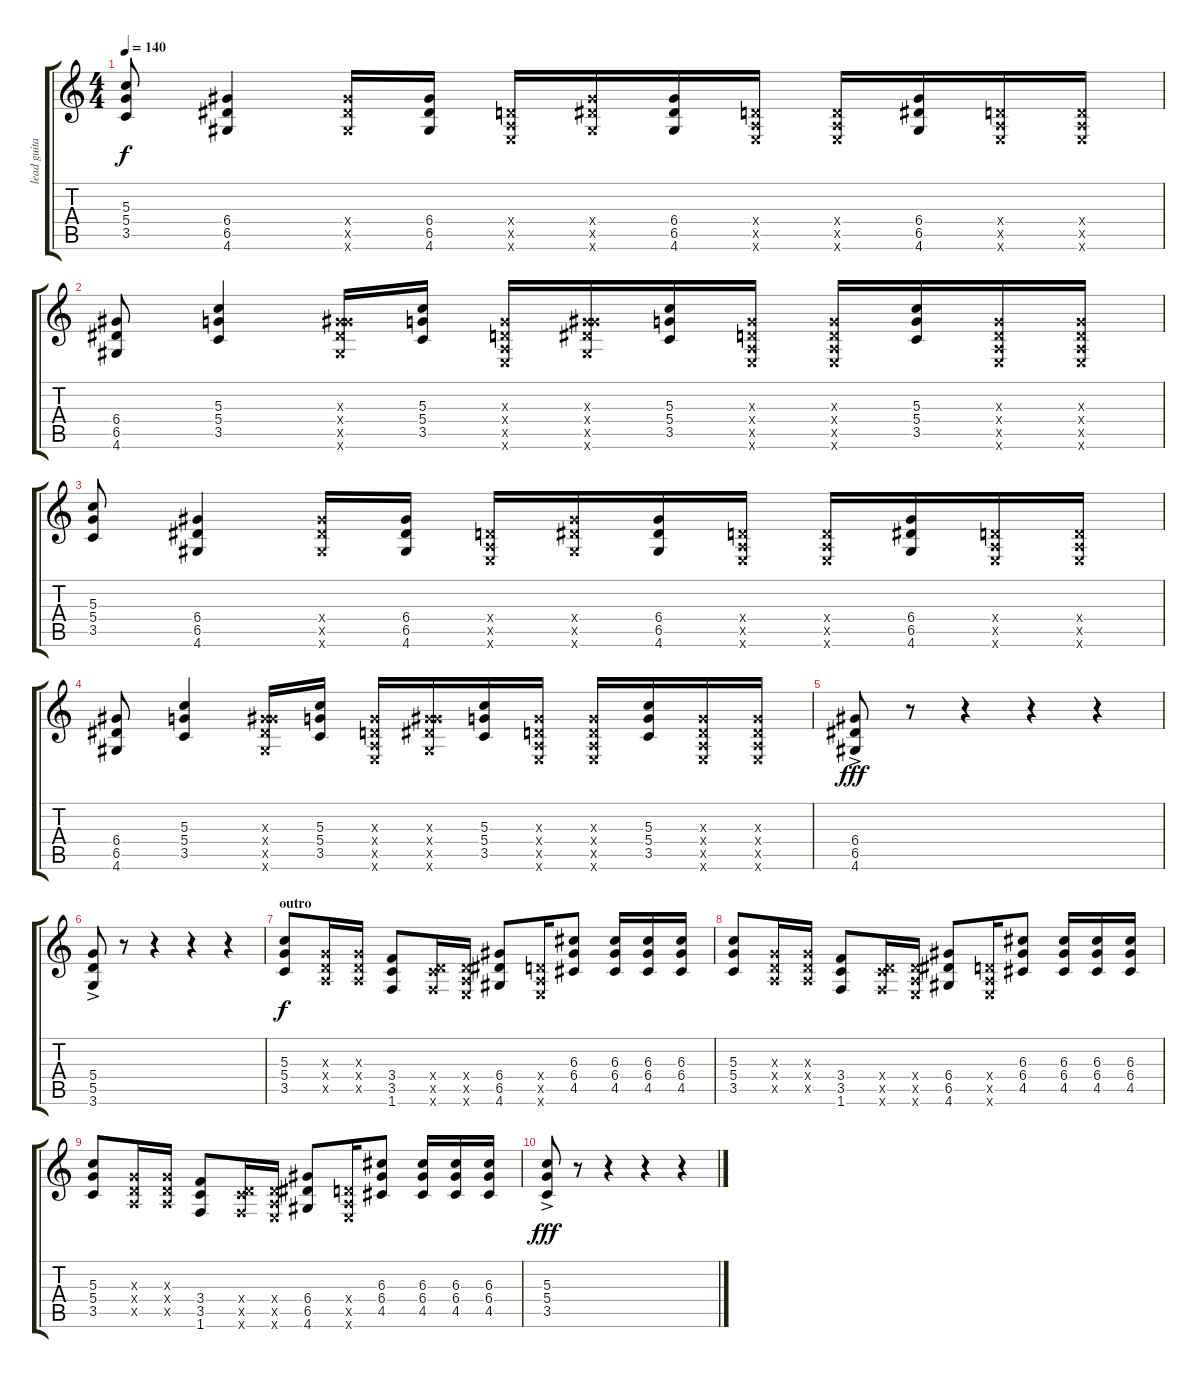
\track ("lead guitar" "lead guita") {instrument overdrivenguitar}
\staff {score tabs}
\tuning (E4 B3 G3 D3 A2 E2) {hide}
\ts (4 4)
\tempo 140
\clef g2
\ks c
(5.3 5.4 3.5).8{dy f} (6.4 6.5 4.6).4 (6.4{x} 6.5{x} 4.6{x}).16 (6.4 6.5 4.6).16 (0.4{x} 0.5{x} 0.6{x}).16 (6.4{x} 6.5{x} 4.6{x}).16 (6.4 6.5 4.6).16 (0.4{x} 0.5{x} 0.6{x}).16 (0.4{x} 0.5{x} 0.6{x}).16 (6.4 6.5 4.6).16 (0.4{x} 0.5{x} 0.6{x}).16 (0.4{x} 0.5{x} 0.6{x}).16 |
(6.4 6.5 4.6).8 (5.3 5.4 3.5).4 (0.3{x} 6.4{x} 6.5{x} 4.6{x}).16 (5.3 5.4 3.5).16 (0.3{x} 0.4{x} 0.5{x} 0.6{x}).16 (0.3{x} 6.4{x} 6.5{x} 4.6{x}).16 (5.3 5.4 3.5).16 (0.3{x} 0.4{x} 0.5{x} 0.6{x}).16 (0.3{x} 0.4{x} 0.5{x} 0.6{x}).16 (5.3 5.4 3.5).16 (0.3{x} 0.4{x} 0.5{x} 0.6{x}).16 (0.3{x} 0.4{x} 0.5{x} 0.6{x}).16 |
(5.3 5.4 3.5).8 (6.4 6.5 4.6).4 (6.4{x} 6.5{x} 4.6{x}).16 (6.4 6.5 4.6).16 (0.4{x} 0.5{x} 0.6{x}).16 (6.4{x} 6.5{x} 4.6{x}).16 (6.4 6.5 4.6).16 (0.4{x} 0.5{x} 0.6{x}).16 (0.4{x} 0.5{x} 0.6{x}).16 (6.4 6.5 4.6).16 (0.4{x} 0.5{x} 0.6{x}).16 (0.4{x} 0.5{x} 0.6{x}).16 |
(6.4 6.5 4.6).8 (5.3 5.4 3.5).4 (0.3{x} 6.4{x} 6.5{x} 4.6{x}).16 (5.3 5.4 3.5).16 (0.3{x} 0.4{x} 0.5{x} 0.6{x}).16 (0.3{x} 6.4{x} 6.5{x} 4.6{x}).16 (5.3 5.4 3.5).16 (0.3{x} 0.4{x} 0.5{x} 0.6{x}).16 (0.3{x} 0.4{x} 0.5{x} 0.6{x}).16 (5.3 5.4 3.5).16 (0.3{x} 0.4{x} 0.5{x} 0.6{x}).16 (0.3{x} 0.4{x} 0.5{x} 0.6{x}).16 |
(6.4{ac} 6.5 4.6).8{dy fff} r.8 r.4 r.4 r.4 |
(5.4 5.5{ac} 3.6).8 r.8 r.4 r.4 r.4 |
\section ("" "outro")
(5.3 5.4 3.5).8{dy f} (0.3{x} 0.4{x} 0.5{x}).16 (0.3{x} 0.4{x} 0.5{x}).16 (3.4 3.5 1.6).8 (0.4{x} 3.5{x} 1.6{x}).16 (0.4{x} 0.5{x} 0.6{x}).16 (6.4 6.5 4.6).8 (0.4{x} 0.5{x} 0.6{x}).16 (6.3 6.4 4.5).8 (6.3 6.4 4.5).16 (6.3 6.4 4.5).16 (6.3 6.4 4.5).16 |
(5.3 5.4 3.5).8 (0.3{x} 0.4{x} 0.5{x}).16 (0.3{x} 0.4{x} 0.5{x}).16 (3.4 3.5 1.6).8 (0.4{x} 3.5{x} 1.6{x}).16 (0.4{x} 0.5{x} 0.6{x}).16 (6.4 6.5 4.6).8 (0.4{x} 0.5{x} 0.6{x}).16 (6.3 6.4 4.5).8 (6.3 6.4 4.5).16 (6.3 6.4 4.5).16 (6.3 6.4 4.5).16 |
(5.3 5.4 3.5).8 (0.3{x} 0.4{x} 0.5{x}).16 (0.3{x} 0.4{x} 0.5{x}).16 (3.4 3.5 1.6).8 (0.4{x} 3.5{x} 1.6{x}).16 (0.4{x} 0.5{x} 0.6{x}).16 (6.4 6.5 4.6).8 (0.4{x} 0.5{x} 0.6{x}).16 (6.3 6.4 4.5).8 (6.3 6.4 4.5).16 (6.3 6.4 4.5).16 (6.3 6.4 4.5).16 |
(5.3{ac} 5.4 3.5).8{dy fff} r.8 r.4 r.4 r.4
